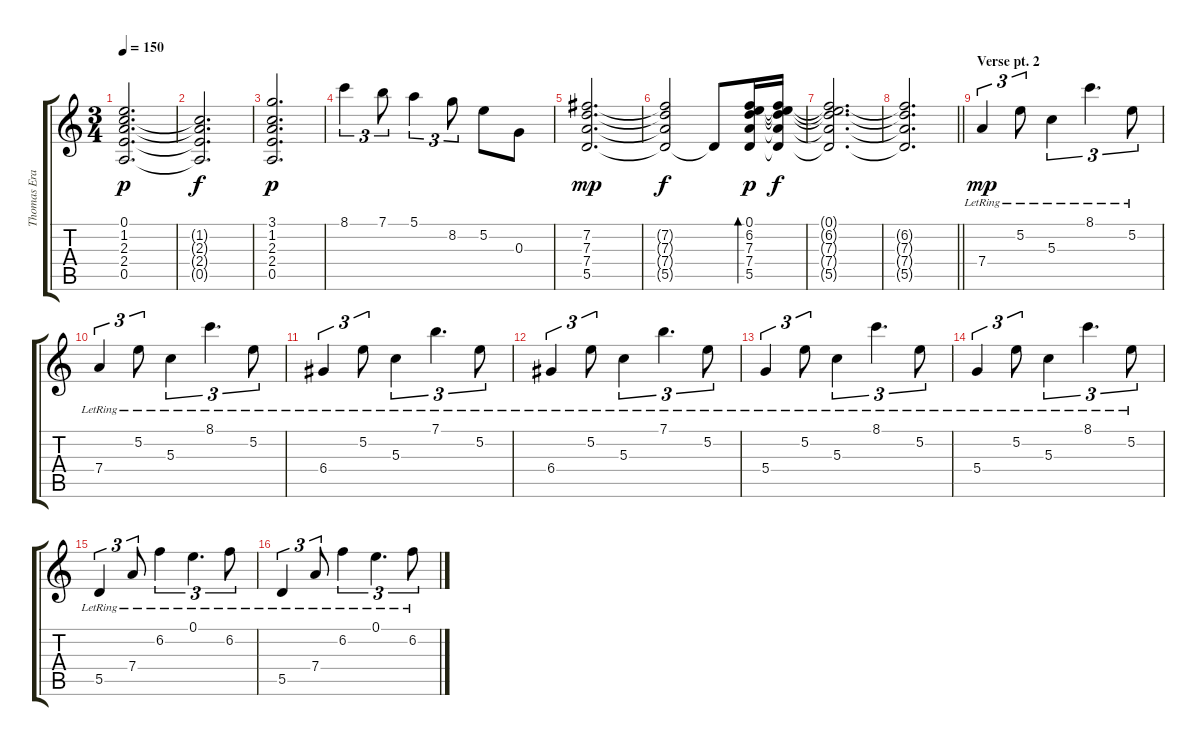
\track ("Thomas Erak" "Thomas Era") {instrument distortionguitar}
\staff {score tabs}
\tuning (E4 B3 G3 D3 A2 E2) {hide}
\ts (3 4)
\tempo 150
\clef g2
\ks c
(0.1 1.2 2.3 2.4 0.5).2{d dy p} |
(1.2{t} 2.3{t} 2.4{t} 0.5{t}).2{d dy f} |
(3.1 1.2 2.3 2.4 0.5).2{d dy p} |
8.1.4{tu (3 2)} 7.1.8{tu (3 2)} 5.1.4{tu (3 2)} 8.2.8{tu (3 2)} 5.2.8 0.3.8 |
(7.2 7.3 7.4 5.5).2{d dy mp} |
(7.2{t} 7.3{t} 7.4{t} 5.5{t}).2{dy f} 5.5{t}.8 (0.1 6.2 7.3 7.4 5.5).16{bd 480 dy p} (0.1{t} 6.2{t} 7.3{t} 7.4{t} 5.5{t}).16{dy f} |
(0.1{t} 6.2{t} 7.3{t} 7.4{t} 5.5{t}).2{d} |
\barLineRight lightlight
(6.2{t} 7.3{t} 7.4{t} 5.5{t}).2{d} |
\section ("" "Verse pt. 2")
7.4{lr}.4{tu (3 2) dy mp instrument electricguitarjazz} 5.2{lr}.8{tu (3 2)} 5.3{lr}.4{tu (3 2)} 8.1{lr}.4{d tu (3 2)} 5.2{lr}.8{tu (3 2)} |
7.4{lr}.4{tu (3 2) instrument electricguitarjazz} 5.2{lr}.8{tu (3 2)} 5.3{lr}.4{tu (3 2)} 8.1{lr}.4{d tu (3 2)} 5.2{lr}.8{tu (3 2)} |
6.4{lr}.4{tu (3 2) instrument electricguitarjazz} 5.2{lr}.8{tu (3 2)} 5.3{lr}.4{tu (3 2)} 7.1{lr}.4{d tu (3 2)} 5.2{lr}.8{tu (3 2)} |
6.4{lr}.4{tu (3 2) instrument electricguitarjazz} 5.2{lr}.8{tu (3 2)} 5.3{lr}.4{tu (3 2)} 7.1{lr}.4{d tu (3 2)} 5.2{lr}.8{tu (3 2)} |
5.4{lr}.4{tu (3 2) instrument electricguitarjazz} 5.2{lr}.8{tu (3 2)} 5.3{lr}.4{tu (3 2)} 8.1{lr}.4{d tu (3 2)} 5.2{lr}.8{tu (3 2)} |
5.4{lr}.4{tu (3 2) instrument electricguitarjazz} 5.2{lr}.8{tu (3 2)} 5.3{lr}.4{tu (3 2)} 8.1{lr}.4{d tu (3 2)} 5.2{lr}.8{tu (3 2)} |
5.5{lr}.4{tu (3 2) instrument electricguitarjazz} 7.4{lr}.8{tu (3 2)} 6.2{lr}.4{tu (3 2)} 0.1{lr}.4{d tu (3 2)} 6.2{lr}.8{tu (3 2)} |
5.5{lr}.4{tu (3 2) instrument electricguitarjazz} 7.4{lr}.8{tu (3 2)} 6.2{lr}.4{tu (3 2)} 0.1{lr}.4{d tu (3 2)} 6.2{lr}.8{tu (3 2)}
